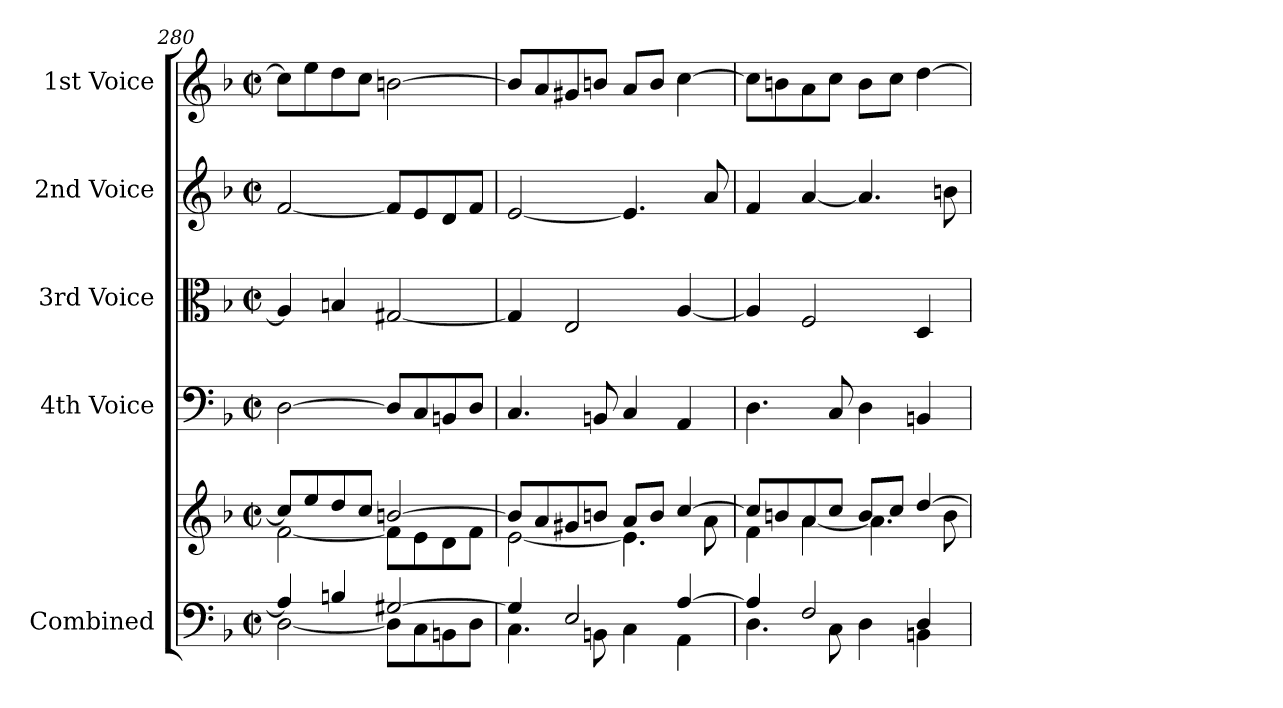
**kern	**kern	**kern	**kern	**kern	**kern
*part5	*part5	*part4	*part3	*part2	*part1
*staff6	*staff5	*staff4	*staff3	*staff2	*staff1
*I"Combined	*	*I"4th Voice	*I"3rd Voice	*I"2nd Voice	*I"1st Voice
!!LO:PB:g=z
*clefF4	*clefG2	*clefF4	*clefC3	*clefG2	*clefG2
*k[b-]	*k[b-]	*k[b-]	*k[b-]	*k[b-]	*k[b-]
*M2/2	*M2/2	*M2/2	*M2/2	*M2/2	*M2/2
*met(c|)	*met(c|)	*met(c|)	*met(c|)	*met(c|)	*met(c|)
=280	=280	=280	=280	=280	=280
*^	*^	*	*	*	*
4A/]	[2D\	8cc/L]	[2f\	[2D\	4A/]	[2f/	8cc\L]
.	.	8ee/	.	.	.	.	8ee\
4Bn/	.	8dd/	.	.	4Bn/	.	8dd\
.	.	8cc/J	.	.	.	.	8cc\J
[2G#X/	8D\L]	[2bn/	8f\L]	8D/L]	[2G#X/	8f/L]	[2bn\
.	8C\	.	8e\	8C/	.	8e/	.
.	8BBn\	.	8d\	8BBn/	.	8d/	.
.	8D\J	.	8f\J	8D/J	.	8f/J	.
=281	=281	=281	=281	=281	=281	=281	=281
4G#/]	4.C\	8b/L]	[2e\	4.C/	4G#/]	[2e/	8b/L]
.	.	8a/	.	.	.	.	8a/
2E/	.	8g#X/	.	.	2E/	.	8g#X/
.	8BBn\	8bn/J	.	8BBn/	.	.	8bn/J
.	4C\	8a/L	4.e\]	4C/	.	4.e/]	8a/L
.	.	8b/J	.	.	.	.	8b/J
[4A/	4AA\	[4cc/	.	4AA/	[4A/	.	[4cc\
.	.	.	8a\	.	.	8a/	.
=282	=282	=282	=282	=282	=282	=282	=282
4A/]	4.D\	8cc/L]	4f\	4.D\	4A/]	4f/	8cc\L]
.	.	8bn/	.	.	.	.	8bn\
2F/	.	8a/	[4a\	.	2F/	[4a/	8a\
.	8C\	8cc/J	.	8C/	.	.	8cc\J
.	4D\	8b/L	4.a\]	4D\	.	4.a/]	8b\L
.	.	8cc/J	.	.	.	.	8cc\J
4D/	4BBn\	[4dd/	.	4BBn/	4D/	.	[4dd\
.	.	.	8b\	.	.	8bn\	.
*v	*v	*	*	*	*	*	*
*	*v	*v	*	*	*	*
=	=	=	=	=	=
*-	*-	*-	*-	*-	*-
